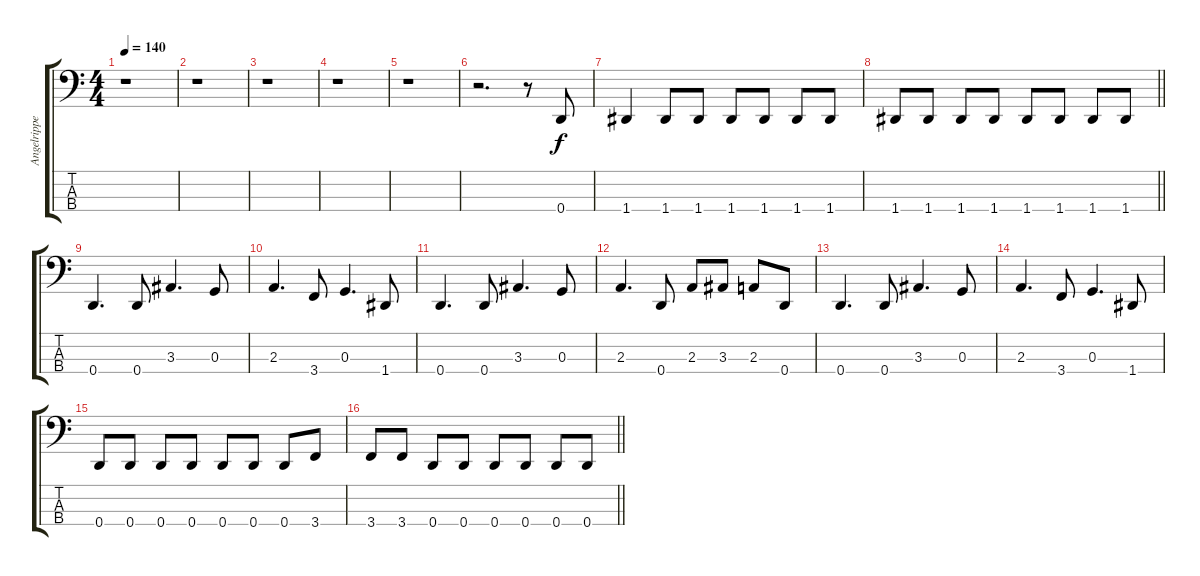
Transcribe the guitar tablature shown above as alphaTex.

\track ("Angelripper" "Angelrippe") {instrument electricbassfinger}
\staff {score tabs}
\tuning (F2 C2 G1 D1) {hide}
\ts (4 4)
\tempo 140
\clef f4
\ks c
r.1{dy f instrument electricbassfinger} |
r.1 |
r.1 |
r.1 |
r.1 |
r.2{d} r.8 0.4.8 |
1.4.4 1.4.8 1.4.8 1.4.8 1.4.8 1.4.8 1.4.8 |
\barLineRight lightlight
1.4.8 1.4.8 1.4.8 1.4.8 1.4.8 1.4.8 1.4.8 1.4.8 |
\section ("" "")
0.4.4{d} 0.4.8 3.3.4{d} 0.3.8 |
2.3.4{d} 3.4.8 0.3.4{d} 1.4.8 |
0.4.4{d} 0.4.8 3.3.4{d} 0.3.8 |
2.3.4{d} 0.4.8 2.3.8 3.3.8 2.3.8 0.4.8 |
0.4.4{d} 0.4.8 3.3.4{d} 0.3.8 |
2.3.4{d} 3.4.8 0.3.4{d} 1.4.8 |
0.4.8 0.4.8 0.4.8 0.4.8 0.4.8 0.4.8 0.4.8 3.4.8 |
\barLineRight lightlight
3.4.8 3.4.8 0.4.8 0.4.8 0.4.8 0.4.8 0.4.8 0.4.8
